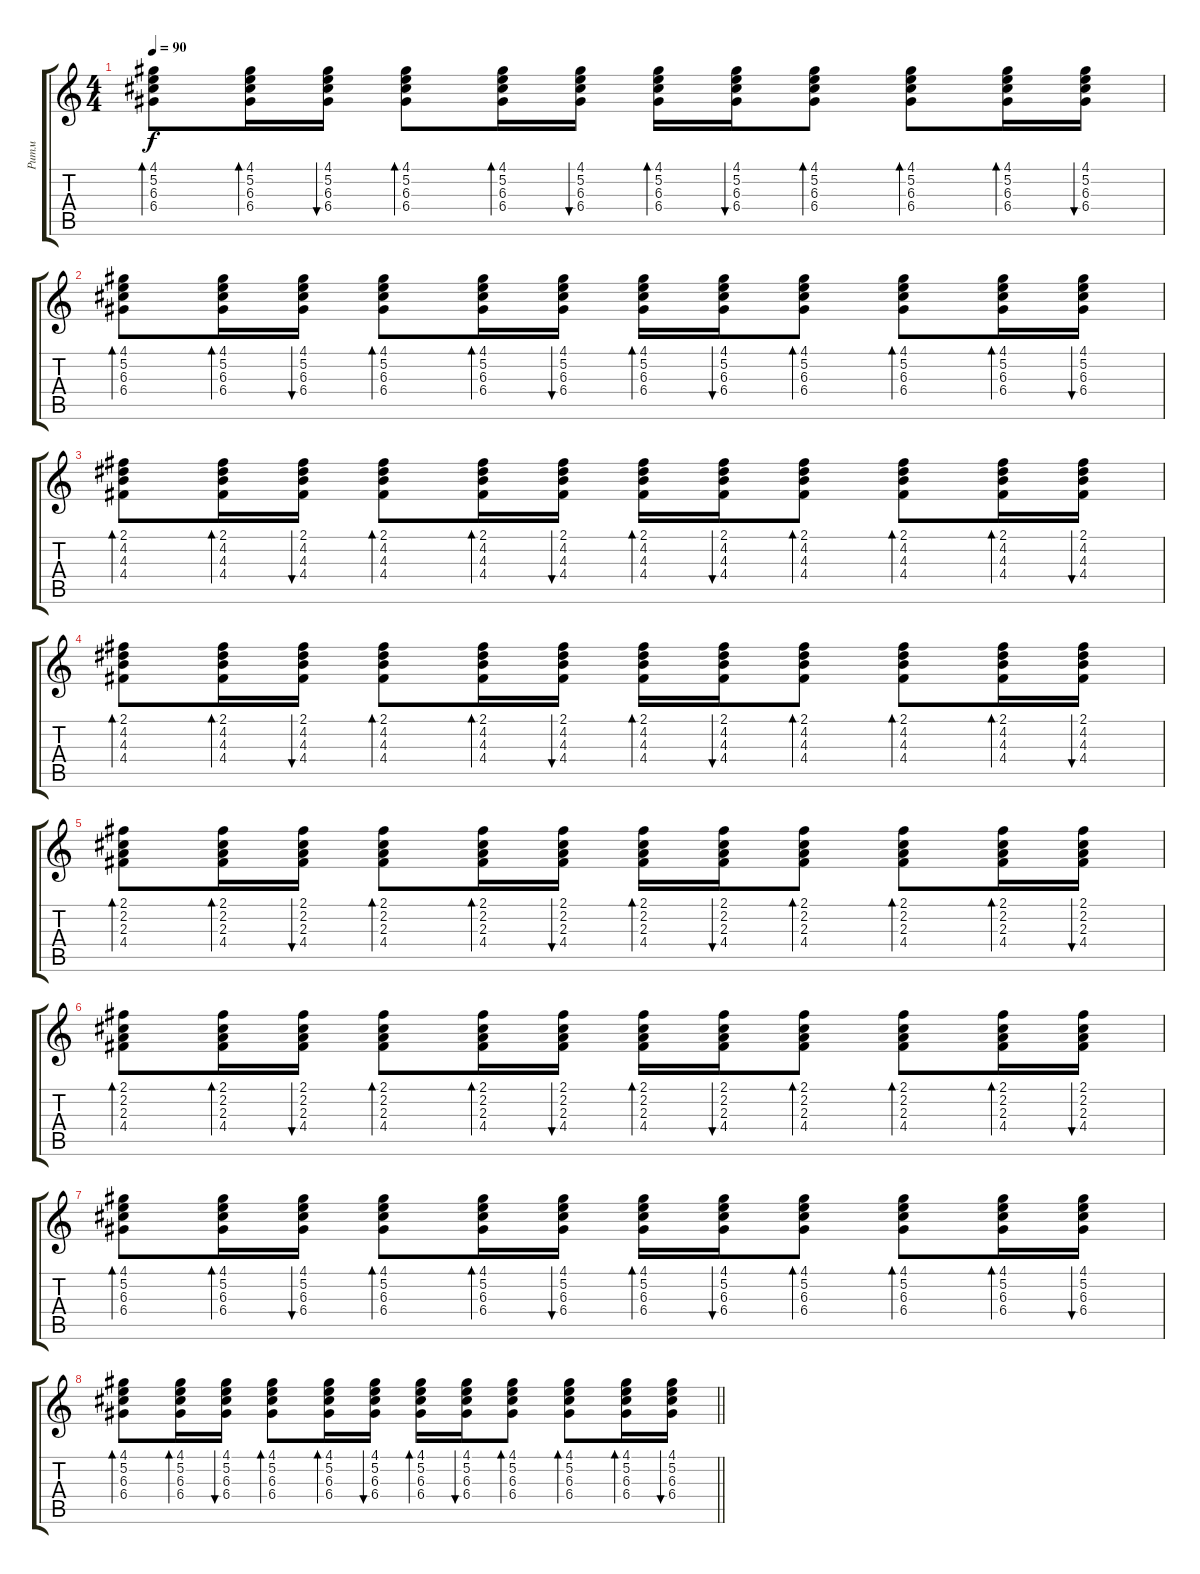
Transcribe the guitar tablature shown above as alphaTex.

\track ("Ритм" "Ритм") {instrument electricguitarclean}
\staff {score tabs}
\tuning (E4 B3 G3 D3 A2 E2) {hide}
\ts (4 4)
\tempo 90
\clef g2
\ks c
(4.1 5.2 6.3 6.4).8{bd 60 dy f} (4.1 5.2 6.3 6.4).16{bd 60} (4.1 5.2 6.3 6.4).16{bu 60} (4.1 5.2 6.3 6.4).8{bd 60} (4.1 5.2 6.3 6.4).16{bd 60} (4.1 5.2 6.3 6.4).16{bu 60} (4.1 5.2 6.3 6.4).16{bd 60} (4.1 5.2 6.3 6.4).16{bu 60} (4.1 5.2 6.3 6.4).8{bd 60} (4.1 5.2 6.3 6.4).8{bd 60} (4.1 5.2 6.3 6.4).16{bd 60} (4.1 5.2 6.3 6.4).16{bu 60} |
(4.1 5.2 6.3 6.4).8{bd 60} (4.1 5.2 6.3 6.4).16{bd 60} (4.1 5.2 6.3 6.4).16{bu 60} (4.1 5.2 6.3 6.4).8{bd 60} (4.1 5.2 6.3 6.4).16{bd 60} (4.1 5.2 6.3 6.4).16{bu 60} (4.1 5.2 6.3 6.4).16{bd 60} (4.1 5.2 6.3 6.4).16{bu 60} (4.1 5.2 6.3 6.4).8{bd 60} (4.1 5.2 6.3 6.4).8{bd 60} (4.1 5.2 6.3 6.4).16{bd 60} (4.1 5.2 6.3 6.4).16{bu 60} |
(2.1 4.2 4.3 4.4).8{bd 60} (2.1 4.2 4.3 4.4).16{bd 60} (2.1 4.2 4.3 4.4).16{bu 60} (2.1 4.2 4.3 4.4).8{bd 60} (2.1 4.2 4.3 4.4).16{bd 60} (2.1 4.2 4.3 4.4).16{bu 60} (2.1 4.2 4.3 4.4).16{bd 60} (2.1 4.2 4.3 4.4).16{bu 60} (2.1 4.2 4.3 4.4).8{bd 60} (2.1 4.2 4.3 4.4).8{bd 60} (2.1 4.2 4.3 4.4).16{bd 60} (2.1 4.2 4.3 4.4).16{bu 60} |
(2.1 4.2 4.3 4.4).8{bd 60} (2.1 4.2 4.3 4.4).16{bd 60} (2.1 4.2 4.3 4.4).16{bu 60} (2.1 4.2 4.3 4.4).8{bd 60} (2.1 4.2 4.3 4.4).16{bd 60} (2.1 4.2 4.3 4.4).16{bu 60} (2.1 4.2 4.3 4.4).16{bd 60} (2.1 4.2 4.3 4.4).16{bu 60} (2.1 4.2 4.3 4.4).8{bd 60} (2.1 4.2 4.3 4.4).8{bd 60} (2.1 4.2 4.3 4.4).16{bd 60} (2.1 4.2 4.3 4.4).16{bu 60} |
(2.1 2.2 2.3 4.4).8{bd 60} (2.1 2.2 2.3 4.4).16{bd 60} (2.1 2.2 2.3 4.4).16{bu 60} (2.1 2.2 2.3 4.4).8{bd 60} (2.1 2.2 2.3 4.4).16{bd 60} (2.1 2.2 2.3 4.4).16{bu 60} (2.1 2.2 2.3 4.4).16{bd 60} (2.1 2.2 2.3 4.4).16{bu 60} (2.1 2.2 2.3 4.4).8{bd 60} (2.1 2.2 2.3 4.4).8{bd 60} (2.1 2.2 2.3 4.4).16{bd 60} (2.1 2.2 2.3 4.4).16{bu 60} |
(2.1 2.2 2.3 4.4).8{bd 60} (2.1 2.2 2.3 4.4).16{bd 60} (2.1 2.2 2.3 4.4).16{bu 60} (2.1 2.2 2.3 4.4).8{bd 60} (2.1 2.2 2.3 4.4).16{bd 60} (2.1 2.2 2.3 4.4).16{bu 60} (2.1 2.2 2.3 4.4).16{bd 60} (2.1 2.2 2.3 4.4).16{bu 60} (2.1 2.2 2.3 4.4).8{bd 60} (2.1 2.2 2.3 4.4).8{bd 60} (2.1 2.2 2.3 4.4).16{bd 60} (2.1 2.2 2.3 4.4).16{bu 60} |
(4.1 5.2 6.3 6.4).8{bd 60} (4.1 5.2 6.3 6.4).16{bd 60} (4.1 5.2 6.3 6.4).16{bu 60} (4.1 5.2 6.3 6.4).8{bd 60} (4.1 5.2 6.3 6.4).16{bd 60} (4.1 5.2 6.3 6.4).16{bu 60} (4.1 5.2 6.3 6.4).16{bd 60} (4.1 5.2 6.3 6.4).16{bu 60} (4.1 5.2 6.3 6.4).8{bd 60} (4.1 5.2 6.3 6.4).8{bd 60} (4.1 5.2 6.3 6.4).16{bd 60} (4.1 5.2 6.3 6.4).16{bu 60} |
\barLineRight lightlight
(4.1 5.2 6.3 6.4).8{bd 60} (4.1 5.2 6.3 6.4).16{bd 60} (4.1 5.2 6.3 6.4).16{bu 60} (4.1 5.2 6.3 6.4).8{bd 60} (4.1 5.2 6.3 6.4).16{bd 60} (4.1 5.2 6.3 6.4).16{bu 60} (4.1 5.2 6.3 6.4).16{bd 60} (4.1 5.2 6.3 6.4).16{bu 60} (4.1 5.2 6.3 6.4).8{bd 60} (4.1 5.2 6.3 6.4).8{bd 60} (4.1 5.2 6.3 6.4).16{bd 60} (4.1 5.2 6.3 6.4).16{bu 60}
